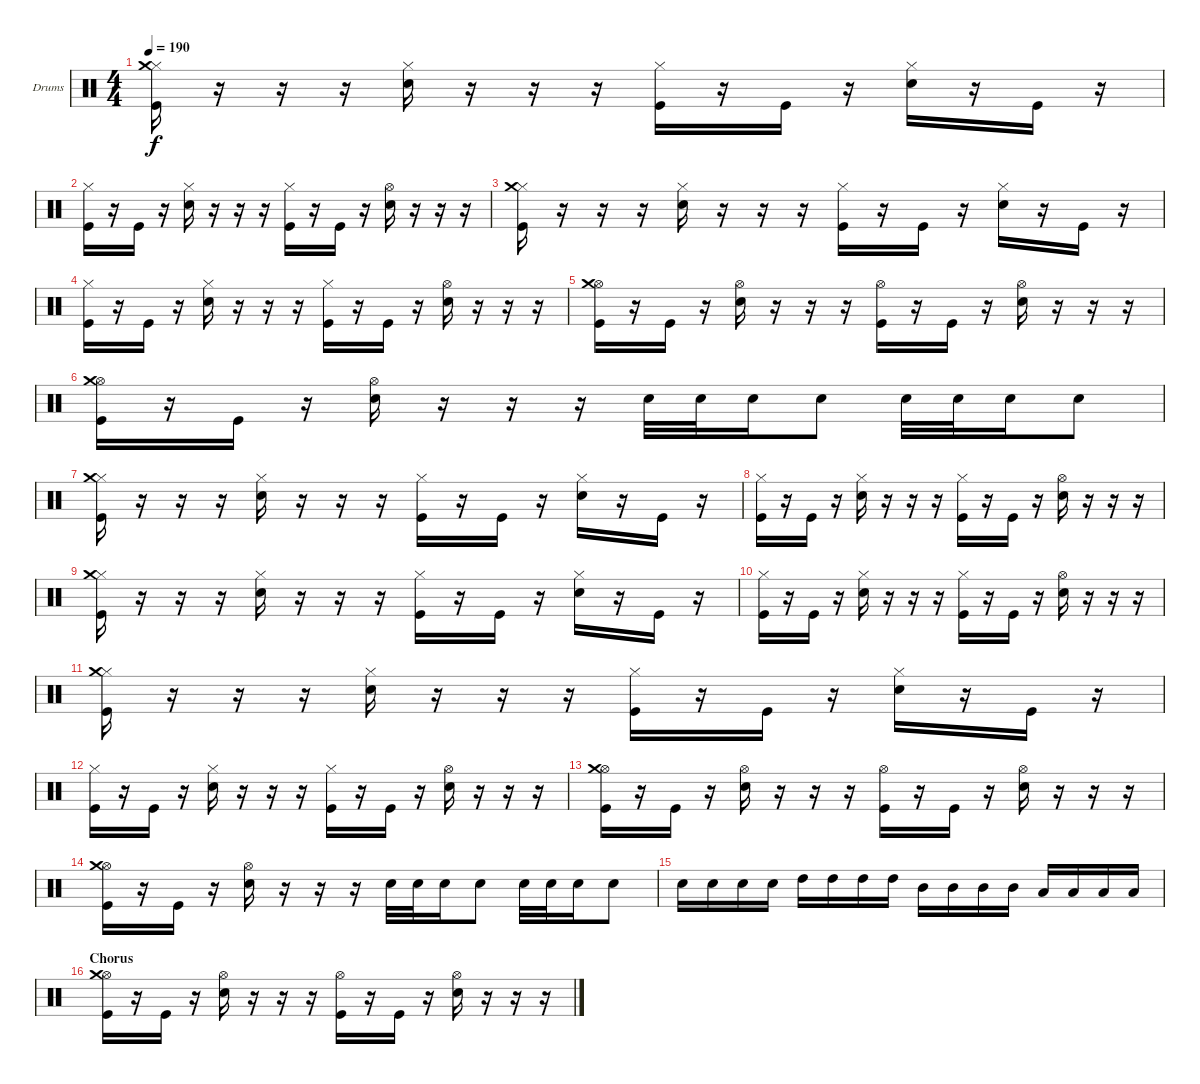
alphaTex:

\defaultSystemsLayout 4
\bracketExtendMode groupsimilarinstruments
\firstSystemTrackNameOrientation horizontal
\otherSystemsTrackNameOrientation horizontal
\track ("Drumkit" "Drums") {instrument percussion}
\staff {score}
\articulation defaults
\ts (4 4)
\tempo 190
\clef neutral
\ks c
("Hi-Hat (closed)" "Kick (hit)" "Crash medium (hit)").16{dy f} r.16 r.16 r.16 ("Hi-Hat (closed)" "Snare (hit) 2").16 r.16 r.16 r.16 ("Hi-Hat (closed)" "Kick (hit)").16 r.16 "Kick (hit)".16 r.16 ("Hi-Hat (closed)" "Snare (hit) 2").16 r.16 "Kick (hit)".16 r.16 |
("Hi-Hat (closed)" "Kick (hit)").16 r.16 "Kick (hit)".16 r.16 ("Hi-Hat (closed)" "Snare (hit) 2").16 r.16 r.16 r.16 ("Hi-Hat (closed)" "Kick (hit)").16 r.16 "Kick (hit)".16 r.16 ("Hi-Hat (open)" "Snare (hit) 2").16 r.16 r.16 r.16 |
("Hi-Hat (closed)" "Kick (hit)" "Crash medium (hit)").16 r.16 r.16 r.16 ("Hi-Hat (closed)" "Snare (hit) 2").16 r.16 r.16 r.16 ("Hi-Hat (closed)" "Kick (hit)").16 r.16 "Kick (hit)".16 r.16 ("Hi-Hat (closed)" "Snare (hit) 2").16 r.16 "Kick (hit)".16 r.16 |
("Hi-Hat (closed)" "Kick (hit)").16 r.16 "Kick (hit)".16 r.16 ("Hi-Hat (closed)" "Snare (hit) 2").16 r.16 r.16 r.16 ("Hi-Hat (closed)" "Kick (hit)").16 r.16 "Kick (hit)".16 r.16 ("Hi-Hat (open)" "Snare (hit) 2").16 r.16 r.16 r.16 |
("Hi-Hat (open)" "Kick (hit)" "Crash medium (hit)").16 r.16 "Kick (hit)".16 r.16 ("Hi-Hat (open)" "Snare (hit) 2").16 r.16 r.16 r.16 ("Hi-Hat (open)" "Kick (hit)").16 r.16 "Kick (hit)".16 r.16 ("Hi-Hat (open)" "Snare (hit) 2").16 r.16 r.16 r.16 |
("Hi-Hat (open)" "Kick (hit)" "Crash medium (hit)").16 r.16 "Kick (hit)".16 r.16 ("Hi-Hat (open)" "Snare (hit) 2").16 r.16 r.16 r.16 "Snare (hit) 2".32 "Snare (hit) 2".32 "Snare (hit) 2".16 "Snare (hit) 2".8 "Snare (hit) 2".32 "Snare (hit) 2".32 "Snare (hit) 2".16 "Snare (hit) 2".8 |
("Hi-Hat (closed)" "Kick (hit)" "Crash medium (hit)").16 r.16 r.16 r.16 ("Hi-Hat (closed)" "Snare (hit) 2").16 r.16 r.16 r.16 ("Hi-Hat (closed)" "Kick (hit)").16 r.16 "Kick (hit)".16 r.16 ("Hi-Hat (closed)" "Snare (hit) 2").16 r.16 "Kick (hit)".16 r.16 |
("Hi-Hat (closed)" "Kick (hit)").16 r.16 "Kick (hit)".16 r.16 ("Hi-Hat (closed)" "Snare (hit) 2").16 r.16 r.16 r.16 ("Hi-Hat (closed)" "Kick (hit)").16 r.16 "Kick (hit)".16 r.16 ("Hi-Hat (open)" "Snare (hit) 2").16 r.16 r.16 r.16 |
("Hi-Hat (closed)" "Kick (hit)" "Crash medium (hit)").16 r.16 r.16 r.16 ("Hi-Hat (closed)" "Snare (hit) 2").16 r.16 r.16 r.16 ("Hi-Hat (closed)" "Kick (hit)").16 r.16 "Kick (hit)".16 r.16 ("Hi-Hat (closed)" "Snare (hit) 2").16 r.16 "Kick (hit)".16 r.16 |
("Hi-Hat (closed)" "Kick (hit)").16 r.16 "Kick (hit)".16 r.16 ("Hi-Hat (closed)" "Snare (hit) 2").16 r.16 r.16 r.16 ("Hi-Hat (closed)" "Kick (hit)").16 r.16 "Kick (hit)".16 r.16 ("Hi-Hat (open)" "Snare (hit) 2").16 r.16 r.16 r.16 |
("Hi-Hat (closed)" "Kick (hit)" "Crash medium (hit)").16 r.16 r.16 r.16 ("Hi-Hat (closed)" "Snare (hit) 2").16 r.16 r.16 r.16 ("Hi-Hat (closed)" "Kick (hit)").16 r.16 "Kick (hit)".16 r.16 ("Hi-Hat (closed)" "Snare (hit) 2").16 r.16 "Kick (hit)".16 r.16 |
("Hi-Hat (closed)" "Kick (hit)").16 r.16 "Kick (hit)".16 r.16 ("Hi-Hat (closed)" "Snare (hit) 2").16 r.16 r.16 r.16 ("Hi-Hat (closed)" "Kick (hit)").16 r.16 "Kick (hit)".16 r.16 ("Hi-Hat (open)" "Snare (hit) 2").16 r.16 r.16 r.16 |
("Hi-Hat (open)" "Kick (hit)" "Crash medium (hit)").16 r.16 "Kick (hit)".16 r.16 ("Hi-Hat (open)" "Snare (hit) 2").16 r.16 r.16 r.16 ("Hi-Hat (open)" "Kick (hit)").16 r.16 "Kick (hit)".16 r.16 ("Hi-Hat (open)" "Snare (hit) 2").16 r.16 r.16 r.16 |
("Hi-Hat (open)" "Kick (hit)" "Crash medium (hit)").16 r.16 "Kick (hit)".16 r.16 ("Hi-Hat (open)" "Snare (hit) 2").16 r.16 r.16 r.16 "Snare (hit) 2".32 "Snare (hit) 2".32 "Snare (hit) 2".16 "Snare (hit) 2".8 "Snare (hit) 2".32 "Snare (hit) 2".32 "Snare (hit) 2".16 "Snare (hit) 2".8 |
"Snare (hit) 2".16 "Snare (hit) 2".16 "Snare (hit) 2".16 "Snare (hit) 2".16 "High Tom (hit)".16 "High Tom (hit)".16 "High Tom (hit)".16 "High Tom (hit)".16 "Mid Tom (hit)".16 "Mid Tom (hit)".16 "Mid Tom (hit)".16 "Mid Tom (hit)".16 "Low Tom (hit)".16 "Low Tom (hit)".16 "Low Tom (hit)".16 "Low Tom (hit)".16 |
\section ("" "Chorus")
("Hi-Hat (open)" "Kick (hit)" "Crash medium (hit)").16 r.16 "Kick (hit)".16 r.16 ("Hi-Hat (open)" "Snare (hit) 2").16 r.16 r.16 r.16 ("Hi-Hat (open)" "Kick (hit)").16 r.16 "Kick (hit)".16 r.16 ("Hi-Hat (open)" "Snare (hit) 2").16 r.16 r.16 r.16
